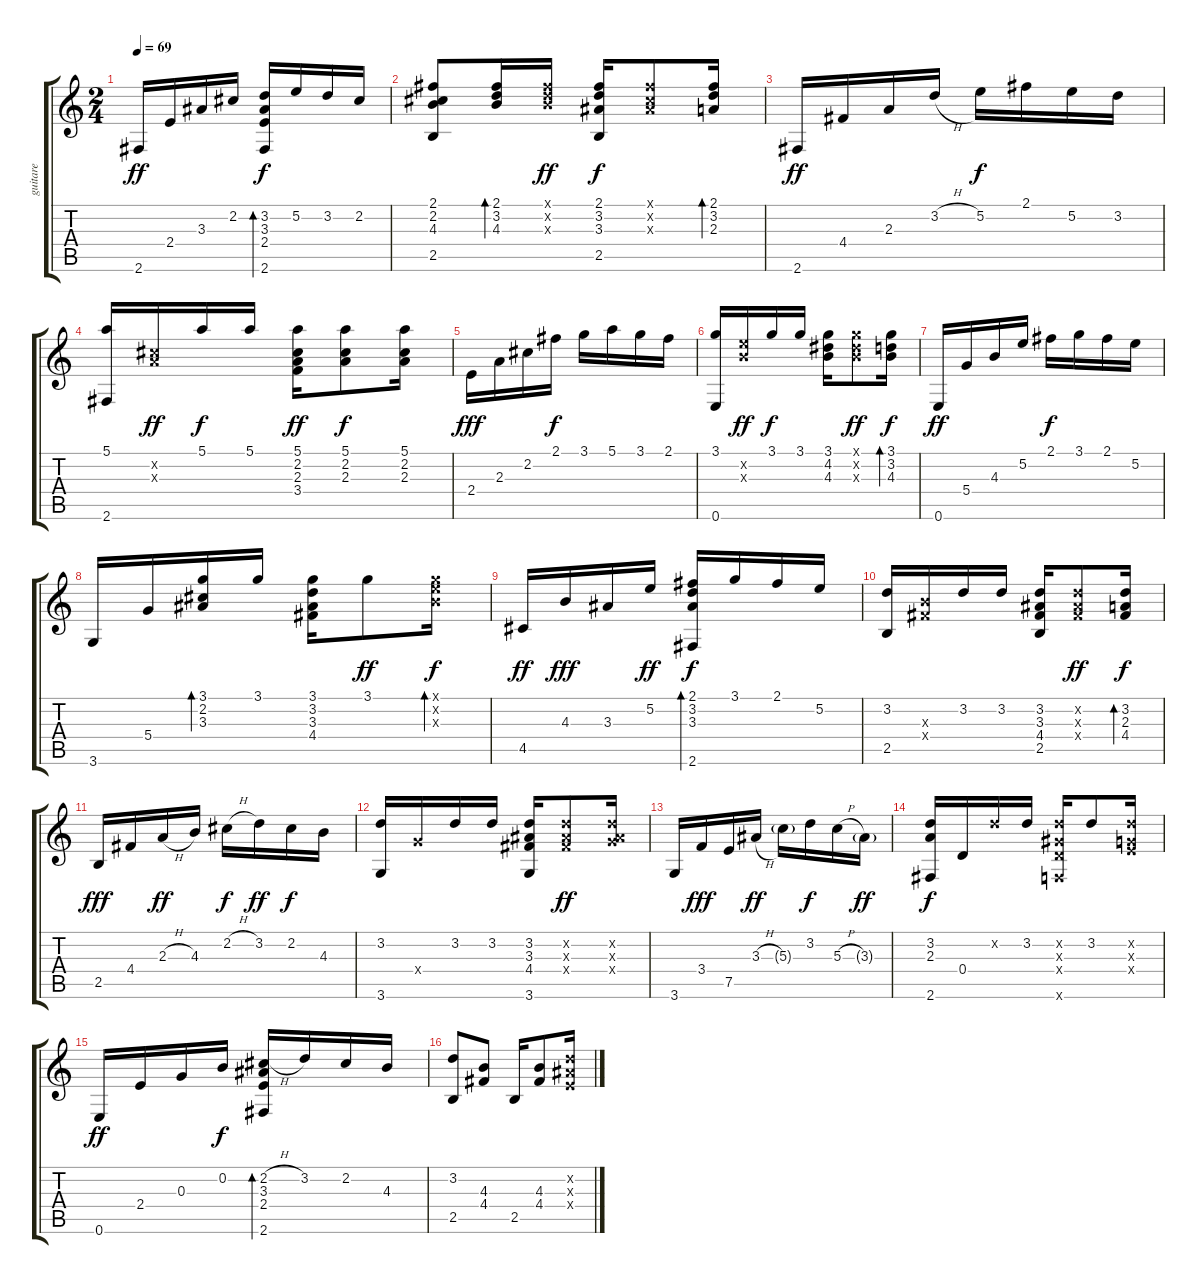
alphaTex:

\track ("guitare" "guitare") {instrument acousticguitarnylon}
\staff {score tabs}
\tuning (E4 B3 G3 D3 A2 E2) {hide}
\ts (2 4)
\tempo 69
\clef g2
\ks c
2.6.16{dy ff} 2.4.16 3.3.16 2.2.16 (3.2 3.3 2.4 2.6).16{bd 30 dy f} 5.2.16 3.2.16 2.2.16 |
(2.1 2.2 4.3 2.5).8 (2.1 3.2 4.3).16{bd 30} (2.1{x} 3.2{x} 4.3{x}).16{dy ff} (2.1 3.2 3.3 2.5).16{dy f} (2.1{x} 2.2{x} 3.3{x}).8 (2.1 3.2 2.3).16{bd 480} |
2.6.16{dy ff} 4.4.16 2.3.16 3.2{h}.16 5.2.16{dy f} 2.1.16 5.2.16 3.2.16 |
(5.1 2.6).16 (2.2{x} 2.3{x}).16{dy ff} 5.1.16{dy f} 5.1.16 (5.1 2.2 2.3 3.4).16{dy ff} (5.1 2.2 2.3).8{dy f} (5.1 2.2 2.3).16 |
2.4.16{dy fff} 2.3.16 2.2.16 2.1.16{dy f} 3.1.16 5.1.16 3.1.16 2.1.16 |
(3.1 0.6).16 (5.2{x} 4.3{x}).16{dy ff} 3.1.16{dy f} 3.1.16 (3.1 4.2 4.3).16 (3.1{x} 4.2{x} 4.3{x}).8{dy ff} (3.1 3.2 4.3).16{bd 240 dy f} |
0.6.16{dy ff} 5.4.16 4.3.16 5.2.16 2.1.16{dy f} 3.1.16 2.1.16 5.2.16 |
3.6.16 5.4.16 (3.1 2.2 3.3).16{bd 240} 3.1.16 (3.1 3.2 3.3 4.4).16 3.1.8{dy ff} (3.1{x} 5.2{x} 4.3{x}).16{bd 240 dy f} |
4.5.16{dy ff} 4.3.16{dy fff} 3.3.16 5.2.16{dy ff} (2.1 3.2 3.3 2.6).16{bd 30 dy f} 3.1.16 2.1.16 5.2.16 |
(3.2 2.5).16 (4.3{x} 4.4{x}).16 3.2.16 3.2.16 (3.2 3.3 4.4 2.5).16 (3.2{x} 3.3{x} 4.4{x}).8{dy ff} (3.2 2.3 4.4).16{bd 240 dy f} |
2.5.16{dy fff} 4.4.16 2.3{h}.16{dy ff} 4.3.16 2.2{h}.16{dy f} 3.2.16{dy ff} 2.2.16{dy f} 4.3.16 |
(3.2 3.6).16 5.4{x}.16 3.2.16 3.2.16 (3.2 3.3 4.4 3.6).16 (3.2{x} 3.3{x} 4.4{x}).8{dy ff} (3.2{x} 3.3{x} 5.4{x}).16 |
3.6.16 3.4.16{dy fff} 7.5.16 3.3{h}.16{dy ff} 5.3{g}.16 3.2.16{dy f} 5.3{h}.16 3.3{g}.16{dy ff} |
(3.2 2.3 2.6).16{dy f} 0.4.16 3.2{x}.16 3.2.16 (3.2{x} 1.3{x} 0.4{x} 1.6{x}).16 3.2.8 (3.2{x} 0.3{x} 2.4{x}).16 |
0.6.16{dy ff} 2.4.16 0.3.16 0.2.16{dy f} (2.2{h} 3.3 2.4 2.6).16{bd 30} 3.2.16 2.2.16 4.3.16 |
(3.2 2.5).8 (4.3 4.4).8 2.5.16 (4.3 4.4).8 (3.2{x} 3.3{x} 2.4{x}).16
